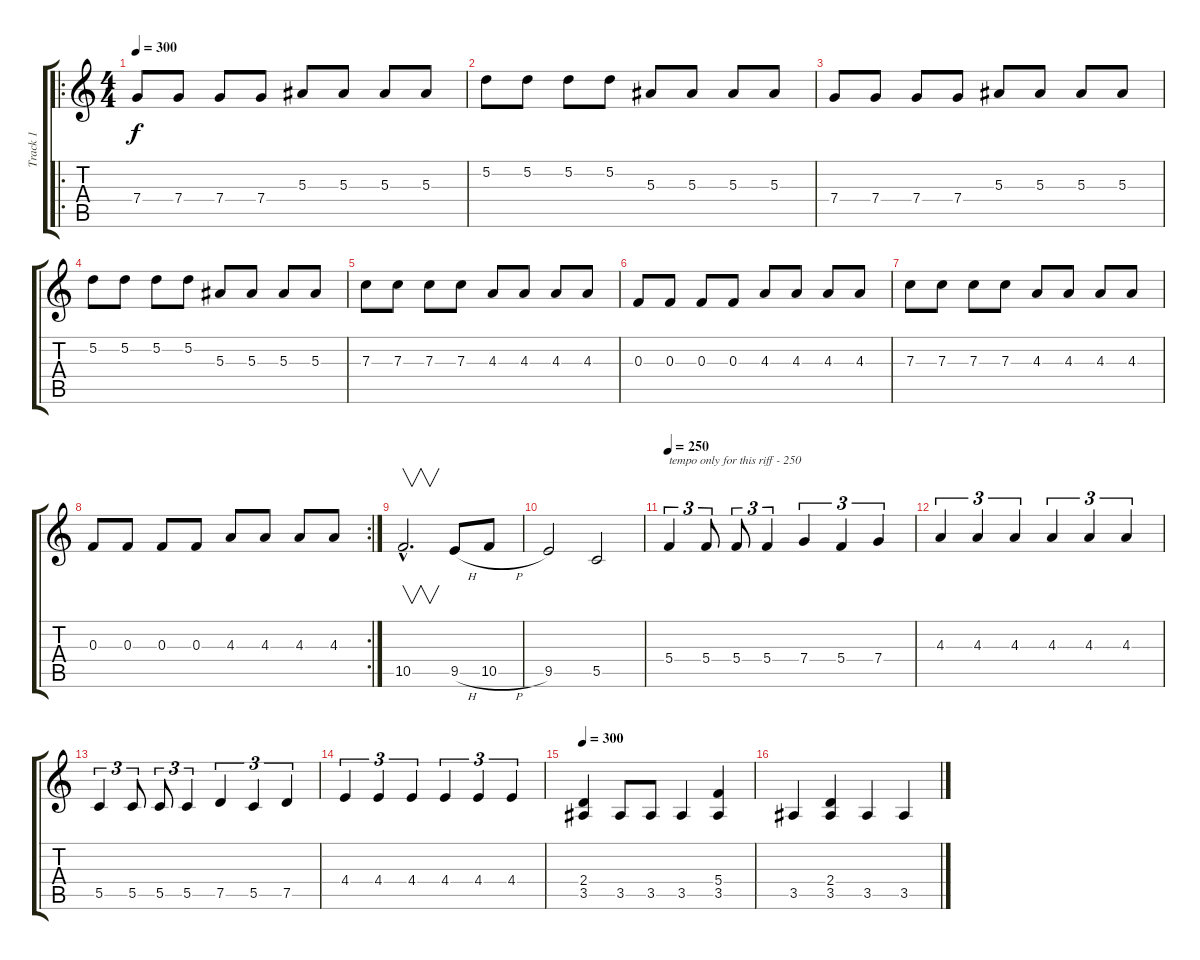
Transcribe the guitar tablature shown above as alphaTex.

\track ("Track 1" "Track 1") {instrument distortionguitar}
\staff {score tabs}
\tuning (D4 A3 F3 C3 G2 D2) {hide}
\ro
\ts (4 4)
\tempo 300
\clef g2
\ks c
7.4.8{dy f} 7.4.8 7.4.8 7.4.8 5.3.8 5.3.8 5.3.8 5.3.8 |
5.2.8 5.2.8 5.2.8 5.2.8 5.3.8 5.3.8 5.3.8 5.3.8 |
7.4.8 7.4.8 7.4.8 7.4.8 5.3.8 5.3.8 5.3.8 5.3.8 |
5.2.8 5.2.8 5.2.8 5.2.8 5.3.8 5.3.8 5.3.8 5.3.8 |
7.3.8 7.3.8 7.3.8 7.3.8 4.3.8 4.3.8 4.3.8 4.3.8 |
0.3.8 0.3.8 0.3.8 0.3.8 4.3.8 4.3.8 4.3.8 4.3.8 |
7.3.8 7.3.8 7.3.8 7.3.8 4.3.8 4.3.8 4.3.8 4.3.8 |
\rc 2
0.3.8 0.3.8 0.3.8 0.3.8 4.3.8 4.3.8 4.3.8 4.3.8 |
10.5{hac}.2{v d} 9.5{h}.8 10.5{h}.8 |
9.5.2 5.5.2 |
\tempo 250
5.4.4{tu (3 2) txt "tempo only for this riff - 250"} 5.4.8{tu (3 2)} 5.4.8{tu (3 2)} 5.4.4{tu (3 2)} 7.4.4{tu (3 2)} 5.4.4{tu (3 2)} 7.4.4{tu (3 2)} |
4.3.4{tu (3 2)} 4.3.4{tu (3 2)} 4.3.4{tu (3 2)} 4.3.4{tu (3 2)} 4.3.4{tu (3 2)} 4.3.4{tu (3 2)} |
5.5.4{tu (3 2)} 5.5.8{tu (3 2)} 5.5.8{tu (3 2)} 5.5.4{tu (3 2)} 7.5.4{tu (3 2)} 5.5.4{tu (3 2)} 7.5.4{tu (3 2)} |
4.4.4{tu (3 2)} 4.4.4{tu (3 2)} 4.4.4{tu (3 2)} 4.4.4{tu (3 2)} 4.4.4{tu (3 2)} 4.4.4{tu (3 2)} |
\tempo 300
(2.4 3.5).4 3.5.8 3.5.8 3.5.4 (5.4 3.5).4 |
3.5.4 (2.4 3.5).4 3.5.4 3.5.4
